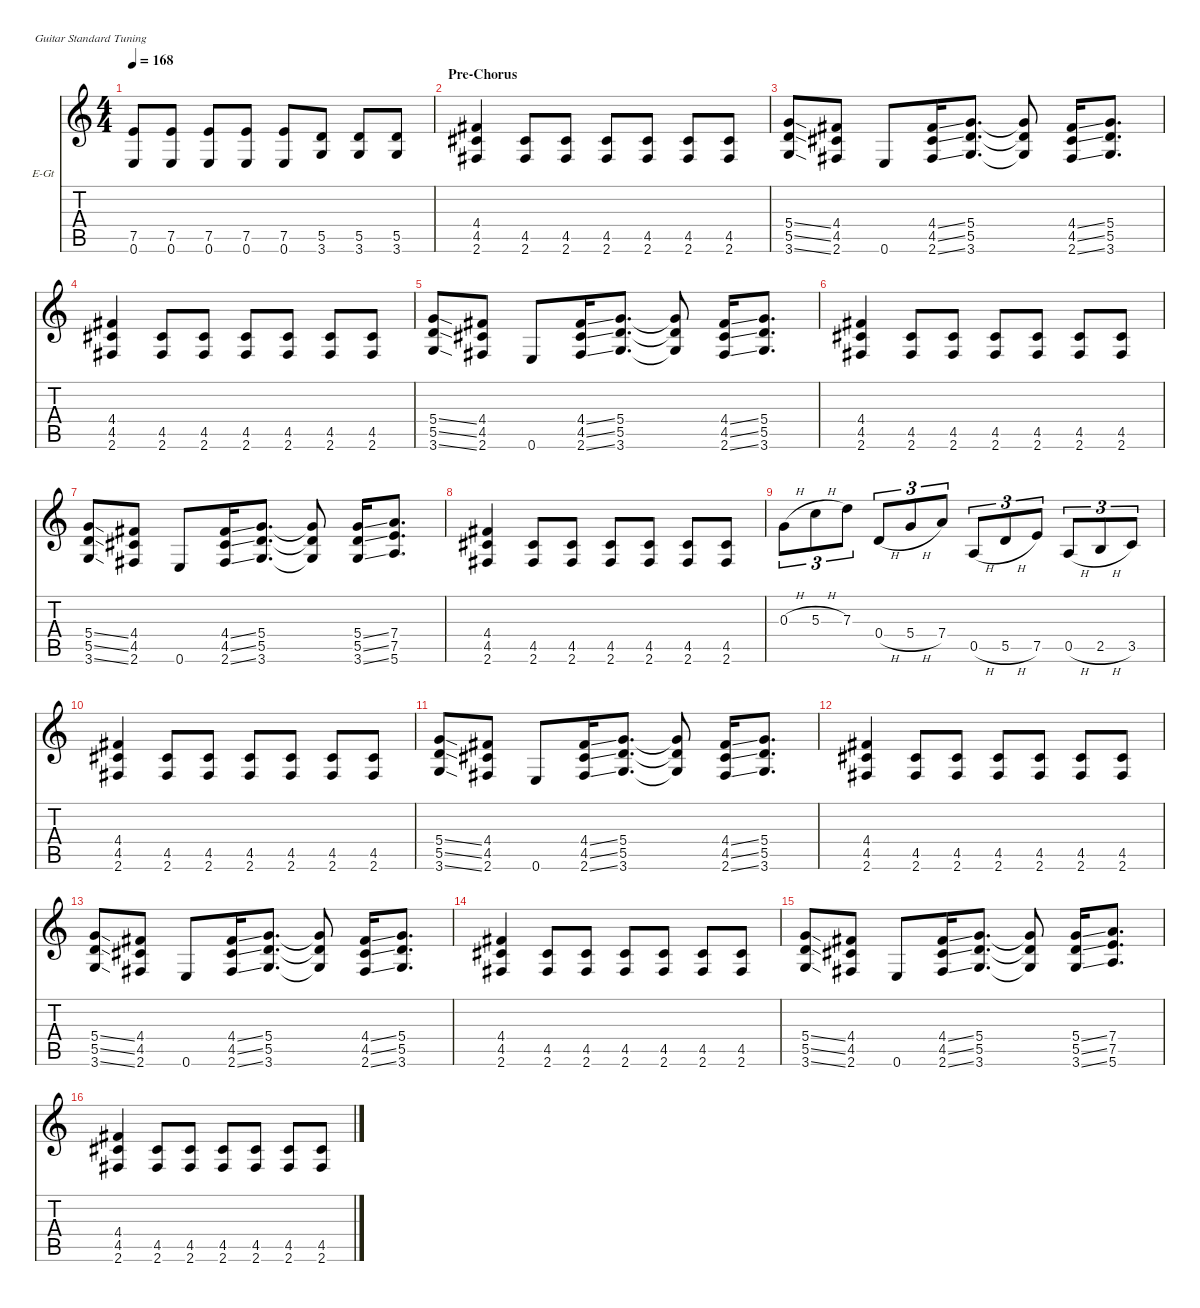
\hideDynamics
\bracketExtendMode nobrackets
\firstSystemTrackNameOrientation horizontal
\otherSystemsTrackNameOrientation horizontal
\track ("Guitar III" "E-Gt") {instrument distortionguitar}
\staff {score tabs}
\tuning (E4 B3 G3 D3 A2 E2)
\ts (4 4)
\tempo 168
\clef g2
\ks c
(7.5 0.6).8{dy f beam Up} (7.5 0.6).8{beam Up} (7.5 0.6).8{beam Up} (7.5 0.6).8{beam Up} (7.5 0.6).8{beam Up} (5.5 3.6).8{beam Up} (5.5 3.6).8{beam Up} (5.5 3.6).8{beam Up} |
\section ("" "Pre-Chorus")
(4.4{acc #} 4.5{acc #} 2.6{acc #}).4{beam Up} (4.5{acc #} 2.6{acc #}).8{beam Up} (4.5{acc #} 2.6{acc #}).8{beam Up} (4.5{acc #} 2.6{acc #}).8{beam Up} (4.5{acc #} 2.6{acc #}).8{beam Up} (4.5{acc #} 2.6{acc #}).8{beam Up} (4.5{acc #} 2.6{acc #}).8{beam Up} |
(5.4{ss} 5.5{ss} 3.6{ss}).8{beam Up} (4.4{acc #} 4.5{acc #} 2.6{acc #}).8{beam Up} 0.6.8{beam Up} (4.4{ss acc #} 4.5{ss acc #} 2.6{ss acc #}).16{beam Up} (5.4 5.5 3.6).8{d beam Up} (5.4{t} 5.5{t} 3.6{t}).8{beam Up} (4.4{ss acc #} 4.5{ss acc #} 2.6{ss acc #}).16{beam Up} (5.4 5.5 3.6).8{d beam Up} |
(4.4{acc #} 4.5{acc #} 2.6{acc #}).4{beam Up} (4.5{acc #} 2.6{acc #}).8{beam Up} (4.5{acc #} 2.6{acc #}).8{beam Up} (4.5{acc #} 2.6{acc #}).8{beam Up} (4.5{acc #} 2.6{acc #}).8{beam Up} (4.5{acc #} 2.6{acc #}).8{beam Up} (4.5{acc #} 2.6{acc #}).8{beam Up} |
(5.4{ss} 5.5{ss} 3.6{ss}).8{beam Up} (4.4{acc #} 4.5{acc #} 2.6{acc #}).8{beam Up} 0.6.8{beam Up} (4.4{ss acc #} 4.5{ss acc #} 2.6{ss acc #}).16{beam Up} (5.4 5.5 3.6).8{d beam Up} (5.4{t} 5.5{t} 3.6{t}).8{beam Up} (4.4{ss acc #} 4.5{ss acc #} 2.6{ss acc #}).16{beam Up} (5.4 5.5 3.6).8{d beam Up} |
(4.4{acc #} 4.5{acc #} 2.6{acc #}).4{beam Up} (4.5{acc #} 2.6{acc #}).8{beam Up} (4.5{acc #} 2.6{acc #}).8{beam Up} (4.5{acc #} 2.6{acc #}).8{beam Up} (4.5{acc #} 2.6{acc #}).8{beam Up} (4.5{acc #} 2.6{acc #}).8{beam Up} (4.5{acc #} 2.6{acc #}).8{beam Up} |
(5.4{ss} 5.5{ss} 3.6{ss}).8{beam Up} (4.4{acc #} 4.5{acc #} 2.6{acc #}).8{beam Up} 0.6.8{beam Up} (4.4{ss acc #} 4.5{ss acc #} 2.6{ss acc #}).16{beam Up} (5.4 5.5 3.6).8{d beam Up} (5.4{t} 5.5{t} 3.6{t}).8{beam Up} (5.4{ss} 5.5{ss} 3.6{ss}).16{beam Up} (7.4 7.5 5.6).8{d beam Up} |
(4.4{acc #} 4.5{acc #} 2.6{acc #}).4{beam Up} (4.5{acc #} 2.6{acc #}).8{beam Up} (4.5{acc #} 2.6{acc #}).8{beam Up} (4.5{acc #} 2.6{acc #}).8{beam Up} (4.5{acc #} 2.6{acc #}).8{beam Up} (4.5{acc #} 2.6{acc #}).8{beam Up} (4.5{acc #} 2.6{acc #}).8{beam Up} |
0.3{h}.8{tu (3 2) beam Down} 5.3{h}.8{tu (3 2) beam Down} 7.3.8{tu (3 2) beam Down} 0.4{h}.8{tu (3 2) beam Up} 5.4{h}.8{tu (3 2) beam Up} 7.4.8{tu (3 2) beam Up} 0.5{h}.8{tu (3 2) beam Up} 5.5{h}.8{tu (3 2) beam Up} 7.5.8{tu (3 2) beam Up} 0.5{h}.8{tu (3 2) beam Up} 2.5{h}.8{tu (3 2) beam Up} 3.5.8{tu (3 2) beam Up} |
(4.4{acc #} 4.5{acc #} 2.6{acc #}).4{beam Up} (4.5{acc #} 2.6{acc #}).8{beam Up} (4.5{acc #} 2.6{acc #}).8{beam Up} (4.5{acc #} 2.6{acc #}).8{beam Up} (4.5{acc #} 2.6{acc #}).8{beam Up} (4.5{acc #} 2.6{acc #}).8{beam Up} (4.5{acc #} 2.6{acc #}).8{beam Up} |
(5.4{ss} 5.5{ss} 3.6{ss}).8{beam Up} (4.4{acc #} 4.5{acc #} 2.6{acc #}).8{beam Up} 0.6.8{beam Up} (4.4{ss acc #} 4.5{ss acc #} 2.6{ss acc #}).16{beam Up} (5.4 5.5 3.6).8{d beam Up} (5.4{t} 5.5{t} 3.6{t}).8{beam Up} (4.4{ss acc #} 4.5{ss acc #} 2.6{ss acc #}).16{beam Up} (5.4 5.5 3.6).8{d beam Up} |
(4.4{acc #} 4.5{acc #} 2.6{acc #}).4{beam Up} (4.5{acc #} 2.6{acc #}).8{beam Up} (4.5{acc #} 2.6{acc #}).8{beam Up} (4.5{acc #} 2.6{acc #}).8{beam Up} (4.5{acc #} 2.6{acc #}).8{beam Up} (4.5{acc #} 2.6{acc #}).8{beam Up} (4.5{acc #} 2.6{acc #}).8{beam Up} |
(5.4{ss} 5.5{ss} 3.6{ss}).8{beam Up} (4.4{acc #} 4.5{acc #} 2.6{acc #}).8{beam Up} 0.6.8{beam Up} (4.4{ss acc #} 4.5{ss acc #} 2.6{ss acc #}).16{beam Up} (5.4 5.5 3.6).8{d beam Up} (5.4{t} 5.5{t} 3.6{t}).8{beam Up} (4.4{ss acc #} 4.5{ss acc #} 2.6{ss acc #}).16{beam Up} (5.4 5.5 3.6).8{d beam Up} |
(4.4{acc #} 4.5{acc #} 2.6{acc #}).4{beam Up} (4.5{acc #} 2.6{acc #}).8{beam Up} (4.5{acc #} 2.6{acc #}).8{beam Up} (4.5{acc #} 2.6{acc #}).8{beam Up} (4.5{acc #} 2.6{acc #}).8{beam Up} (4.5{acc #} 2.6{acc #}).8{beam Up} (4.5{acc #} 2.6{acc #}).8{beam Up} |
(5.4{ss} 5.5{ss} 3.6{ss}).8{beam Up} (4.4{acc #} 4.5{acc #} 2.6{acc #}).8{beam Up} 0.6.8{beam Up} (4.4{ss acc #} 4.5{ss acc #} 2.6{ss acc #}).16{beam Up} (5.4 5.5 3.6).8{d beam Up} (5.4{t} 5.5{t} 3.6{t}).8{beam Up} (5.4{ss} 5.5{ss} 3.6{ss}).16{beam Up} (7.4 7.5 5.6).8{d beam Up} |
(4.4{acc #} 4.5{acc #} 2.6{acc #}).4{beam Up} (4.5{acc #} 2.6{acc #}).8{beam Up} (4.5{acc #} 2.6{acc #}).8{beam Up} (4.5{acc #} 2.6{acc #}).8{beam Up} (4.5{acc #} 2.6{acc #}).8{beam Up} (4.5{acc #} 2.6{acc #}).8{beam Up} (4.5{acc #} 2.6{acc #}).8{beam Up}
